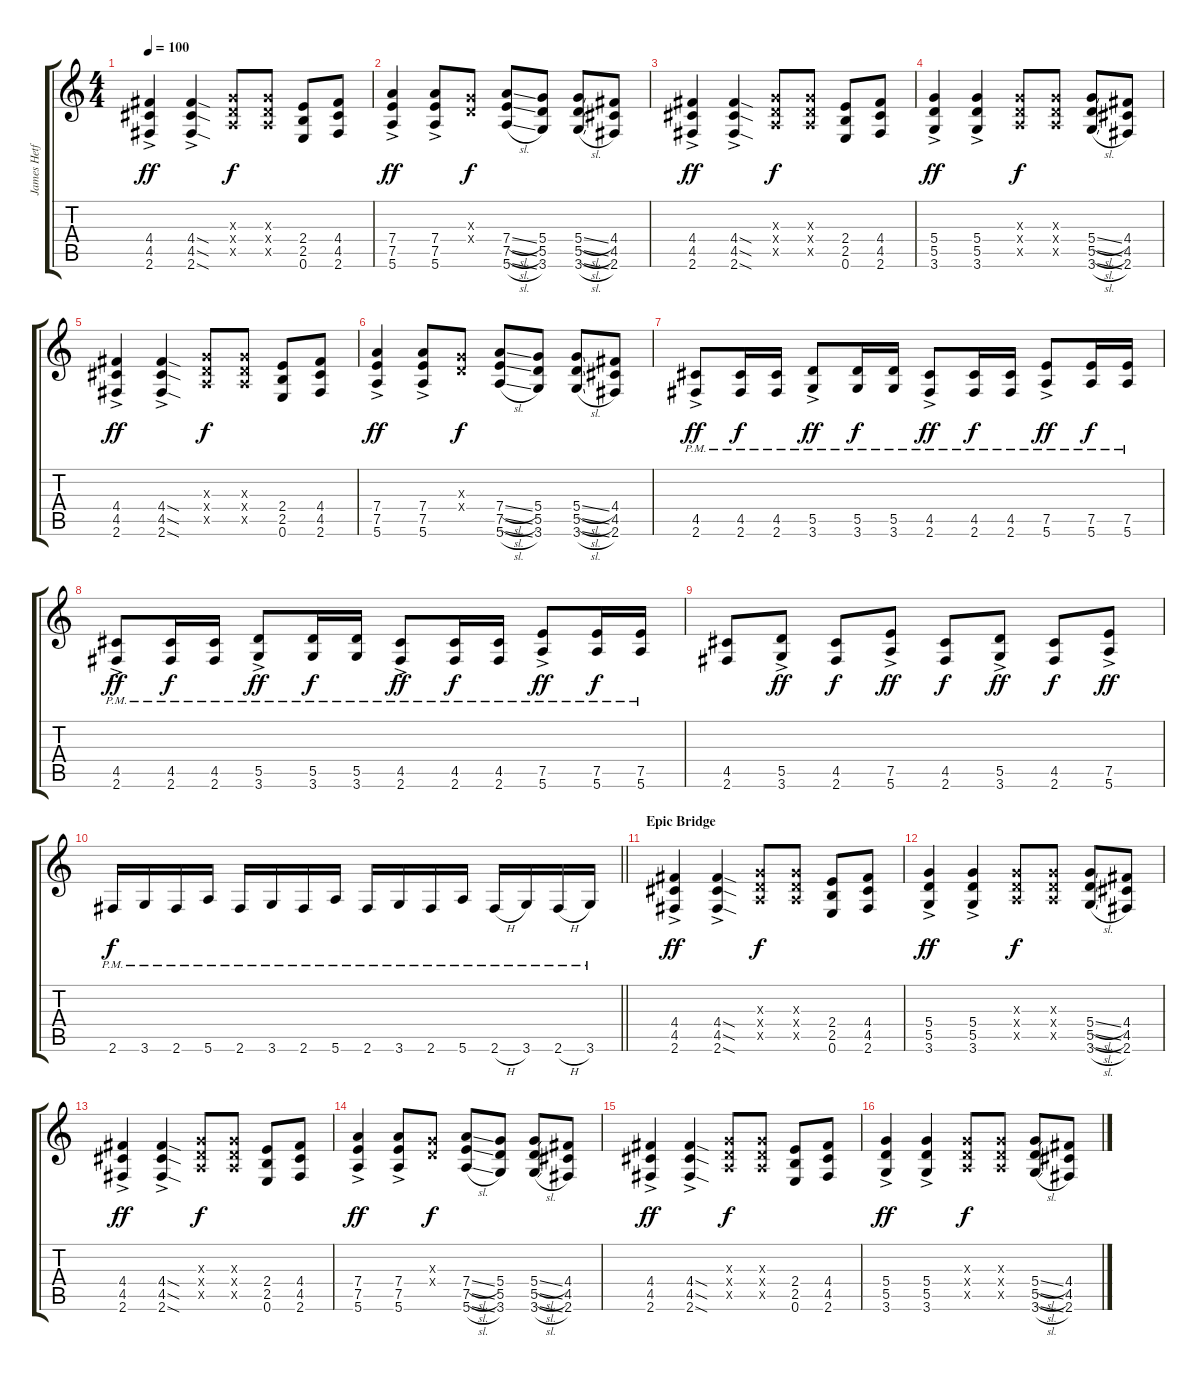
\track ("James Hetfield" "James Hetf") {instrument distortionguitar}
\staff {score tabs}
\tuning (E4 B3 G3 D3 A2 E2) {hide}
\ts (4 4)
\tempo 100
\clef g2
\ks c
(4.4{ac} 4.5{ac} 2.6{ac}).4{dy ff} (4.4{sod ac} 4.5{sod ac} 2.6{sod ac}).4 (0.3{x} 0.4{x} 0.5{x}).8{dy f} (0.3{x} 0.4{x} 0.5{x}).8 (2.4 2.5 0.6).8 (4.4 4.5 2.6).8 |
(7.4{ac} 7.5{ac} 5.6{ac}).4{dy ff} (7.4{ac} 7.5{ac} 5.6{ac}).8 (0.3{x} 0.4{x}).8{dy f} (7.4{sl} 7.5{sl} 5.6{sl}).8 (5.4 5.5 3.6).8 (5.4{sl} 5.5{sl} 3.6{sl}).8 (4.4 4.5 2.6).8 |
(4.4{ac} 4.5{ac} 2.6{ac}).4{dy ff} (4.4{sod ac} 4.5{sod ac} 2.6{sod ac}).4 (0.3{x} 0.4{x} 0.5{x}).8{dy f} (0.3{x} 0.4{x} 0.5{x}).8 (2.4 2.5 0.6).8 (4.4 4.5 2.6).8 |
(5.4{ac} 5.5{ac} 3.6{ac}).4{dy ff} (5.4{ac} 5.5{ac} 3.6{ac}).4 (0.3{x} 0.4{x} 0.5{x}).8{dy f} (0.3{x} 0.4{x} 0.5{x}).8 (5.4{sl} 5.5{sl} 3.6{sl}).8 (4.4 4.5 2.6).8 |
(4.4{ac} 4.5{ac} 2.6{ac}).4{dy ff} (4.4{sod ac} 4.5{sod ac} 2.6{sod ac}).4 (0.3{x} 0.4{x} 0.5{x}).8{dy f} (0.3{x} 0.4{x} 0.5{x}).8 (2.4 2.5 0.6).8 (4.4 4.5 2.6).8 |
(7.4{ac} 7.5{ac} 5.6{ac}).4{dy ff} (7.4{ac} 7.5{ac} 5.6{ac}).8 (0.3{x} 0.4{x}).8{dy f} (7.4{sl} 7.5{sl} 5.6{sl}).8 (5.4 5.5 3.6).8 (5.4{sl} 5.5{sl} 3.6{sl}).8 (4.4 4.5 2.6).8 |
(4.5{ac pm} 2.6{ac pm}).8{dy ff} (4.5{pm} 2.6{pm}).16{dy f} (4.5{pm} 2.6{pm}).16 (5.5{ac pm} 3.6{ac pm}).8{dy ff} (5.5{pm} 3.6{pm}).16{dy f} (5.5{pm} 3.6{pm}).16 (4.5{ac pm} 2.6{ac pm}).8{dy ff} (4.5{pm} 2.6{pm}).16{dy f} (4.5{pm} 2.6{pm}).16 (7.5{ac pm} 5.6{ac pm}).8{dy ff} (7.5{pm} 5.6{pm}).16{dy f} (7.5{pm} 5.6{pm}).16 |
(4.5{ac pm} 2.6{ac pm}).8{dy ff} (4.5{pm} 2.6{pm}).16{dy f} (4.5{pm} 2.6{pm}).16 (5.5{ac pm} 3.6{ac pm}).8{dy ff} (5.5{pm} 3.6{pm}).16{dy f} (5.5{pm} 3.6{pm}).16 (4.5{ac pm} 2.6{ac pm}).8{dy ff} (4.5{pm} 2.6{pm}).16{dy f} (4.5{pm} 2.6{pm}).16 (7.5{ac pm} 5.6{ac pm}).8{dy ff} (7.5{pm} 5.6{pm}).16{dy f} (7.5{pm} 5.6{pm}).16 |
(4.5 2.6).8 (5.5{ac} 3.6{ac}).8{dy ff} (4.5 2.6).8{dy f} (7.5{ac} 5.6{ac}).8{dy ff} (4.5 2.6).8{dy f} (5.5{ac} 3.6{ac}).8{dy ff} (4.5 2.6).8{dy f} (7.5{ac} 5.6{ac}).8{dy ff} |
\barLineRight lightlight
2.6{pm}.16{dy f} 3.6{pm}.16 2.6{pm}.16 5.6{pm}.16 2.6{pm}.16 3.6{pm}.16 2.6{pm}.16 5.6{pm}.16 2.6{pm}.16 3.6{pm}.16 2.6{pm}.16 5.6{pm}.16 2.6{h pm}.16 3.6{pm}.16 2.6{h pm}.16 3.6{pm}.16 |
\section ("" "Epic Bridge")
(4.4{ac} 4.5{ac} 2.6{ac}).4{dy ff} (4.4{sod ac} 4.5{sod ac} 2.6{sod ac}).4 (0.3{x} 0.4{x} 0.5{x}).8{dy f} (0.3{x} 0.4{x} 0.5{x}).8 (2.4 2.5 0.6).8 (4.4 4.5 2.6).8 |
(5.4{ac} 5.5{ac} 3.6{ac}).4{dy ff} (5.4{ac} 5.5{ac} 3.6{ac}).4 (0.3{x} 0.4{x} 0.5{x}).8{dy f} (0.3{x} 0.4{x} 0.5{x}).8 (5.4{sl} 5.5{sl} 3.6{sl}).8 (4.4 4.5 2.6).8 |
(4.4{ac} 4.5{ac} 2.6{ac}).4{dy ff} (4.4{sod ac} 4.5{sod ac} 2.6{sod ac}).4 (0.3{x} 0.4{x} 0.5{x}).8{dy f} (0.3{x} 0.4{x} 0.5{x}).8 (2.4 2.5 0.6).8 (4.4 4.5 2.6).8 |
(7.4{ac} 7.5{ac} 5.6{ac}).4{dy ff} (7.4{ac} 7.5{ac} 5.6{ac}).8 (0.3{x} 0.4{x}).8{dy f} (7.4{sl} 7.5{sl} 5.6{sl}).8 (5.4 5.5 3.6).8 (5.4{sl} 5.5{sl} 3.6{sl}).8 (4.4 4.5 2.6).8 |
(4.4{ac} 4.5{ac} 2.6{ac}).4{dy ff} (4.4{sod ac} 4.5{sod ac} 2.6{sod ac}).4 (0.3{x} 0.4{x} 0.5{x}).8{dy f} (0.3{x} 0.4{x} 0.5{x}).8 (2.4 2.5 0.6).8 (4.4 4.5 2.6).8 |
(5.4{ac} 5.5{ac} 3.6{ac}).4{dy ff} (5.4{ac} 5.5{ac} 3.6{ac}).4 (0.3{x} 0.4{x} 0.5{x}).8{dy f} (0.3{x} 0.4{x} 0.5{x}).8 (5.4{sl} 5.5{sl} 3.6{sl}).8 (4.4 4.5 2.6).8
